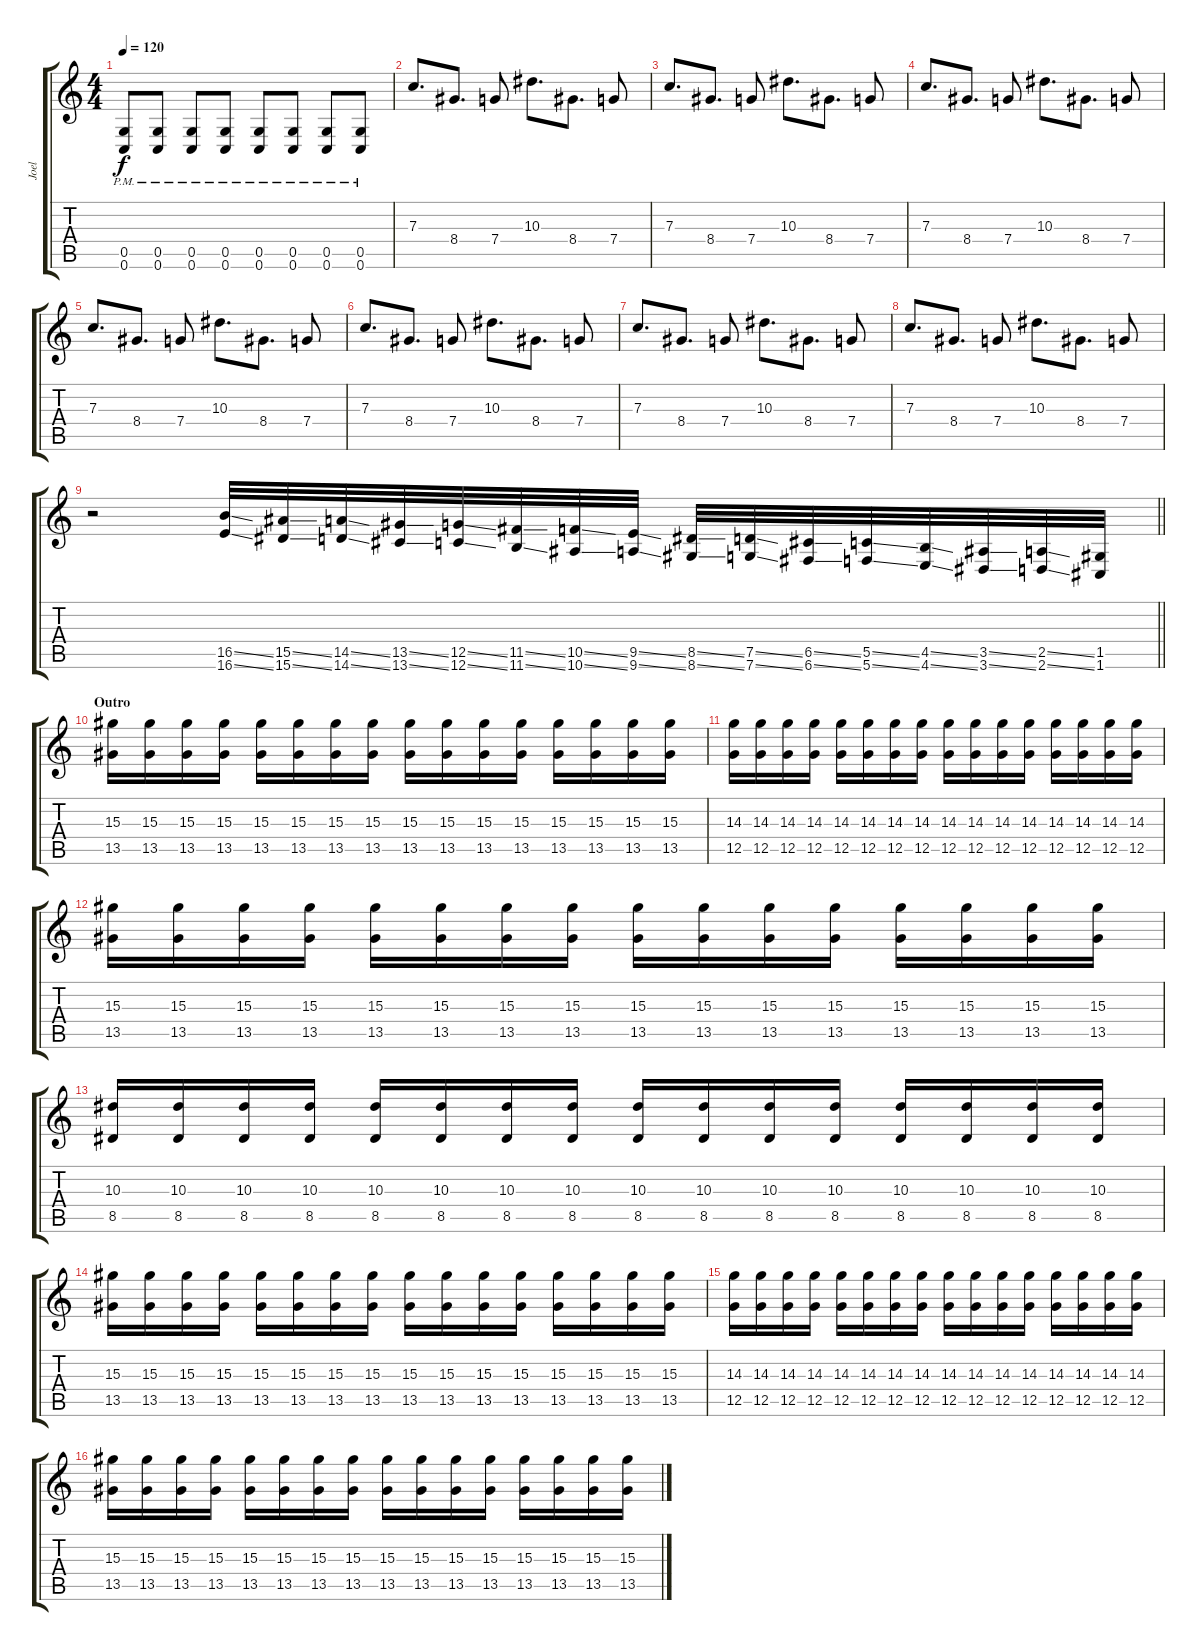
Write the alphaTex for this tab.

\track ("Joel" "Joel") {instrument distortionguitar}
\staff {score tabs}
\tuning (D4 A3 F3 C3 G2 C2) {hide}
\ts (4 4)
\tempo 120
\clef g2
\ks c
(0.5{pm} 0.6{pm}).8{dy f} (0.5{pm} 0.6{pm}).8 (0.5{pm} 0.6{pm}).8 (0.5{pm} 0.6{pm}).8 (0.5{pm} 0.6{pm}).8 (0.5{pm} 0.6{pm}).8 (0.5{pm} 0.6{pm}).8 (0.5{pm} 0.6{pm}).8 |
7.3.8{d} 8.4.8{d} 7.4.8 10.3.8{d} 8.4.8{d} 7.4.8 |
7.3.8{d} 8.4.8{d} 7.4.8 10.3.8{d} 8.4.8{d} 7.4.8 |
7.3.8{d} 8.4.8{d} 7.4.8 10.3.8{d} 8.4.8{d} 7.4.8 |
7.3.8{d} 8.4.8{d} 7.4.8 10.3.8{d} 8.4.8{d} 7.4.8 |
7.3.8{d} 8.4.8{d} 7.4.8 10.3.8{d} 8.4.8{d} 7.4.8 |
7.3.8{d} 8.4.8{d} 7.4.8 10.3.8{d} 8.4.8{d} 7.4.8 |
7.3.8{d} 8.4.8{d} 7.4.8 10.3.8{d} 8.4.8{d} 7.4.8 |
\barLineRight lightlight
r.2 (16.5{ss} 16.6{ss}).32{instrument guitarfretnoise} (15.5{ss} 15.6{ss}).32 (14.5{ss} 14.6{ss}).32 (13.5{ss} 13.6{ss}).32 (12.5{ss} 12.6{ss}).32 (11.5{ss} 11.6{ss}).32 (10.5{ss} 10.6{ss}).32 (9.5{ss} 9.6{ss}).32 (8.5{ss} 8.6{ss}).32 (7.5{ss} 7.6{ss}).32 (6.5{ss} 6.6{ss}).32 (5.5{ss} 5.6{ss}).32 (4.5{ss} 4.6{ss}).32 (3.5{ss} 3.6{ss}).32 (2.5{ss} 2.6{ss}).32 (1.5 1.6).32 |
\section ("" "Outro")
(15.3 13.5).16 (15.3 13.5).16 (15.3 13.5).16 (15.3 13.5).16 (15.3 13.5).16 (15.3 13.5).16 (15.3 13.5).16 (15.3 13.5).16 (15.3 13.5).16 (15.3 13.5).16 (15.3 13.5).16 (15.3 13.5).16 (15.3 13.5).16 (15.3 13.5).16 (15.3 13.5).16 (15.3 13.5).16 |
(14.3 12.5).16 (14.3 12.5).16 (14.3 12.5).16 (14.3 12.5).16 (14.3 12.5).16 (14.3 12.5).16 (14.3 12.5).16 (14.3 12.5).16 (14.3 12.5).16 (14.3 12.5).16 (14.3 12.5).16 (14.3 12.5).16 (14.3 12.5).16 (14.3 12.5).16 (14.3 12.5).16 (14.3 12.5).16 |
(15.3 13.5).16 (15.3 13.5).16 (15.3 13.5).16 (15.3 13.5).16 (15.3 13.5).16 (15.3 13.5).16 (15.3 13.5).16 (15.3 13.5).16 (15.3 13.5).16 (15.3 13.5).16 (15.3 13.5).16 (15.3 13.5).16 (15.3 13.5).16 (15.3 13.5).16 (15.3 13.5).16 (15.3 13.5).16 |
(10.3 8.5).16 (10.3 8.5).16 (10.3 8.5).16 (10.3 8.5).16 (10.3 8.5).16 (10.3 8.5).16 (10.3 8.5).16 (10.3 8.5).16 (10.3 8.5).16 (10.3 8.5).16 (10.3 8.5).16 (10.3 8.5).16 (10.3 8.5).16 (10.3 8.5).16 (10.3 8.5).16 (10.3 8.5).16 |
(15.3 13.5).16 (15.3 13.5).16 (15.3 13.5).16 (15.3 13.5).16 (15.3 13.5).16 (15.3 13.5).16 (15.3 13.5).16 (15.3 13.5).16 (15.3 13.5).16 (15.3 13.5).16 (15.3 13.5).16 (15.3 13.5).16 (15.3 13.5).16 (15.3 13.5).16 (15.3 13.5).16 (15.3 13.5).16 |
(14.3 12.5).16 (14.3 12.5).16 (14.3 12.5).16 (14.3 12.5).16 (14.3 12.5).16 (14.3 12.5).16 (14.3 12.5).16 (14.3 12.5).16 (14.3 12.5).16 (14.3 12.5).16 (14.3 12.5).16 (14.3 12.5).16 (14.3 12.5).16 (14.3 12.5).16 (14.3 12.5).16 (14.3 12.5).16 |
(15.3 13.5).16 (15.3 13.5).16 (15.3 13.5).16 (15.3 13.5).16 (15.3 13.5).16 (15.3 13.5).16 (15.3 13.5).16 (15.3 13.5).16 (15.3 13.5).16 (15.3 13.5).16 (15.3 13.5).16 (15.3 13.5).16 (15.3 13.5).16 (15.3 13.5).16 (15.3 13.5).16 (15.3 13.5).16
